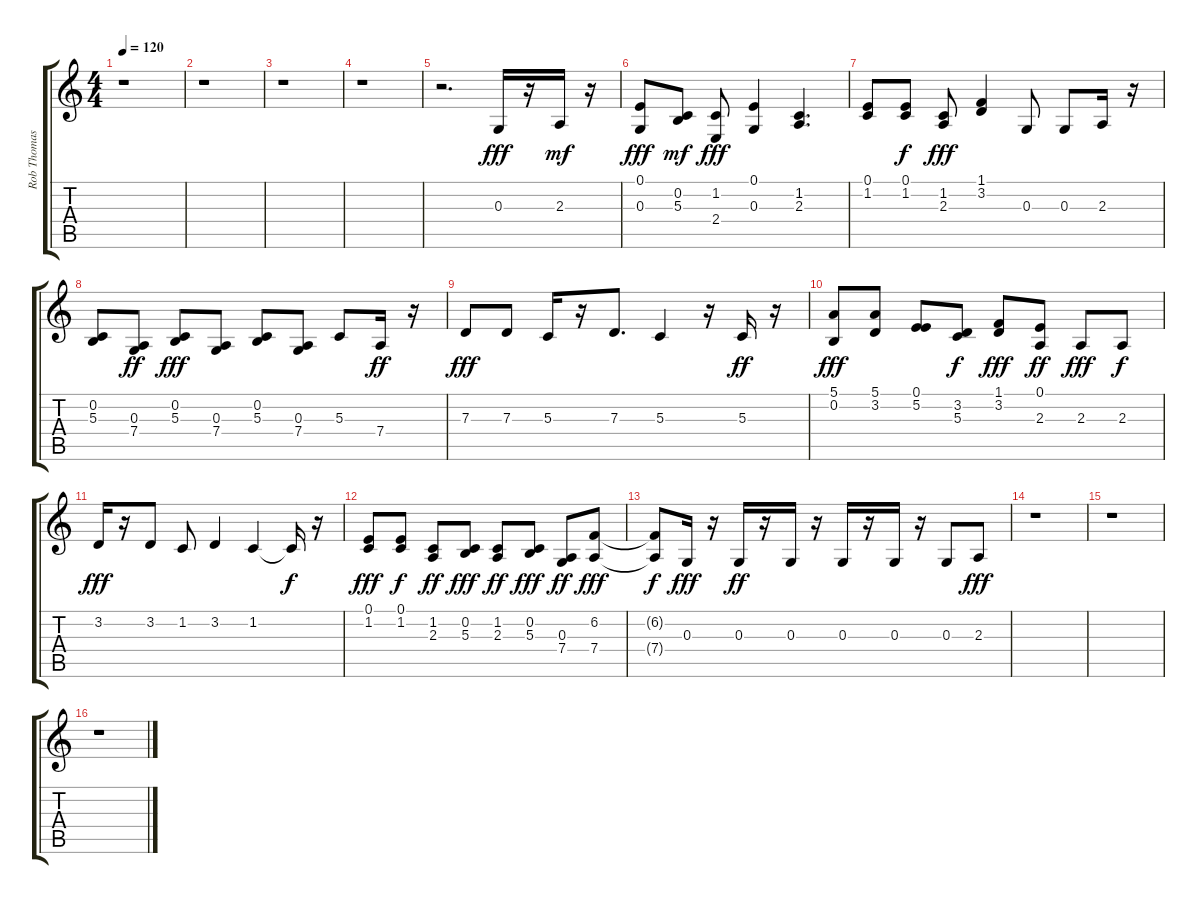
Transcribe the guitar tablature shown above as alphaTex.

\track ("Rob Thomas" "Rob Thomas") {instrument synthbrass1}
\staff {score tabs}
\tuning (E4 B3 G3 D3 A2 E2) {hide}
\ts (4 4)
\tempo 120
\clef g2
\ks c
r.1{dy fff} |
r.1 |
r.1 |
r.1 |
r.2{d} 0.3.16 r.16 2.3.16{dy mf} r.16 |
(0.1 0.3).8{dy fff} (0.2 5.3).8{dy mf} (1.2 2.4).8{dy fff} (0.1 0.3).4 (1.2 2.3).4{d} |
(0.1 1.2).8 (0.1 1.2).8{dy f} (1.2 2.3).8{dy fff} (1.1 3.2).4 0.3.8 0.3.8 2.3.16 r.16 |
(0.2 5.3).8 (0.3 7.4).8{dy ff} (0.2 5.3).8{dy fff} (0.3 7.4).8 (0.2 5.3).8 (0.3 7.4).8 5.3.8 7.4.16{dy ff} r.16 |
7.3.8{dy fff} 7.3.8 5.3.16 r.16 7.3.8{d} 5.3.4 r.16 5.3.16{dy ff} r.16 |
(5.1 0.2).8{dy fff} (5.1 3.2).8 (0.1 5.2).8 (3.2 5.3).8{dy f} (1.1 3.2).8{dy fff} (0.1 2.3).8{dy ff} 2.3.8{dy fff} 2.3.8{dy f} |
3.2.16{dy fff} r.16 3.2.8 1.2.8 3.2.4 1.2.4 1.2{t}.16{dy f} r.16 |
(0.1 1.2).8{dy fff} (0.1 1.2).8{dy f} (1.2 2.3).8{dy ff} (0.2 5.3).8{dy fff} (1.2 2.3).8{dy ff} (0.2 5.3).8{dy fff} (0.3 7.4).8{dy ff} (6.2 7.4).8{dy fff} |
(6.2{t} 7.4{t}).8{dy f} 0.3.16{dy fff} r.16 0.3.16{dy ff} r.16 0.3.16 r.16 0.3.16 r.16 0.3.16 r.16 0.3.8 2.3.8{dy fff} |
r.1 |
r.1 |
r.1
